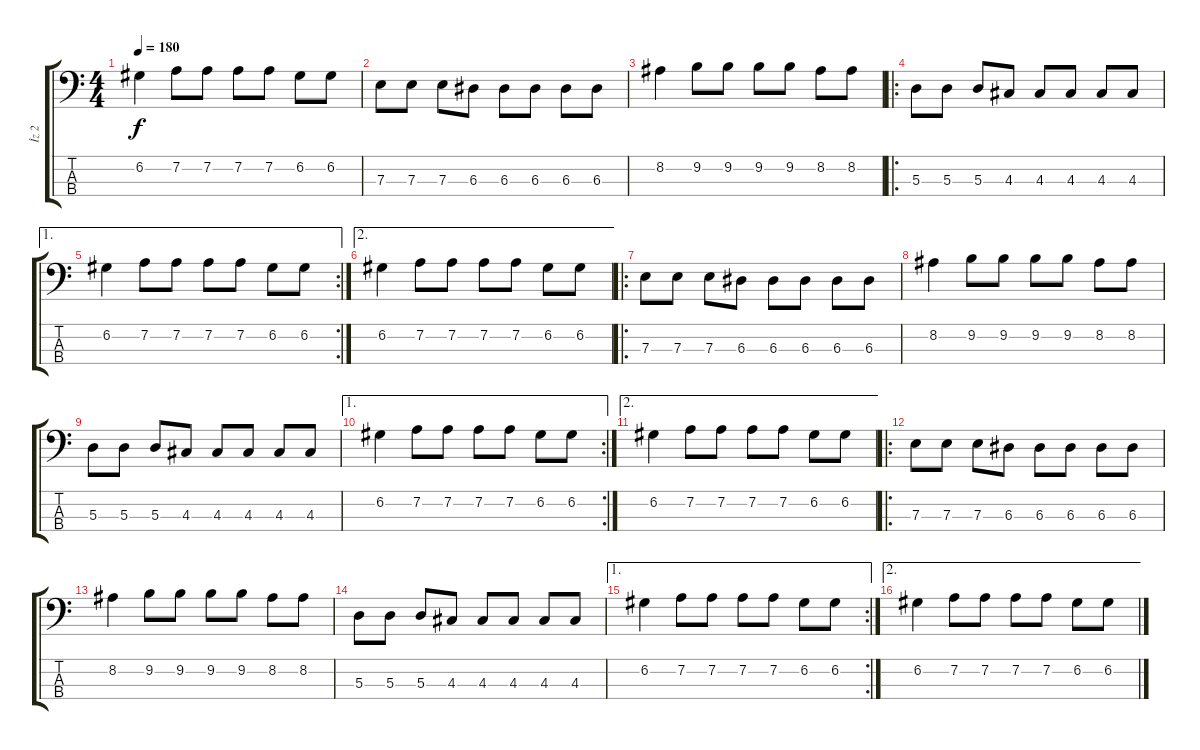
\track ("İz 2" "İz 2") {instrument electricbassfinger}
\staff {score tabs}
\tuning (G2 D2 A1 E1) {hide}
\ts (4 4)
\tempo 180
\clef f4
\ks c
6.2.4{dy f} 7.2.8 7.2.8 7.2.8 7.2.8 6.2.8 6.2.8 |
7.3.8 7.3.8 7.3.8 6.3.8 6.3.8 6.3.8 6.3.8 6.3.8 |
8.2.4 9.2.8 9.2.8 9.2.8 9.2.8 8.2.8 8.2.8 |
\ro
5.3.8 5.3.8 5.3.8 4.3.8 4.3.8 4.3.8 4.3.8 4.3.8 |
\ae 1
\rc 2
6.2.4 7.2.8 7.2.8 7.2.8 7.2.8 6.2.8 6.2.8 |
\ae 2
6.2.4 7.2.8 7.2.8 7.2.8 7.2.8 6.2.8 6.2.8 |
\ro
7.3.8 7.3.8 7.3.8 6.3.8 6.3.8 6.3.8 6.3.8 6.3.8 |
8.2.4 9.2.8 9.2.8 9.2.8 9.2.8 8.2.8 8.2.8 |
5.3.8 5.3.8 5.3.8 4.3.8 4.3.8 4.3.8 4.3.8 4.3.8 |
\ae 1
\rc 2
6.2.4 7.2.8 7.2.8 7.2.8 7.2.8 6.2.8 6.2.8 |
\ae 2
6.2.4 7.2.8 7.2.8 7.2.8 7.2.8 6.2.8 6.2.8 |
\ro
7.3.8 7.3.8 7.3.8 6.3.8 6.3.8 6.3.8 6.3.8 6.3.8 |
8.2.4 9.2.8 9.2.8 9.2.8 9.2.8 8.2.8 8.2.8 |
5.3.8 5.3.8 5.3.8 4.3.8 4.3.8 4.3.8 4.3.8 4.3.8 |
\ae 1
\rc 2
6.2.4 7.2.8 7.2.8 7.2.8 7.2.8 6.2.8 6.2.8 |
\ae 2
6.2.4 7.2.8 7.2.8 7.2.8 7.2.8 6.2.8 6.2.8
